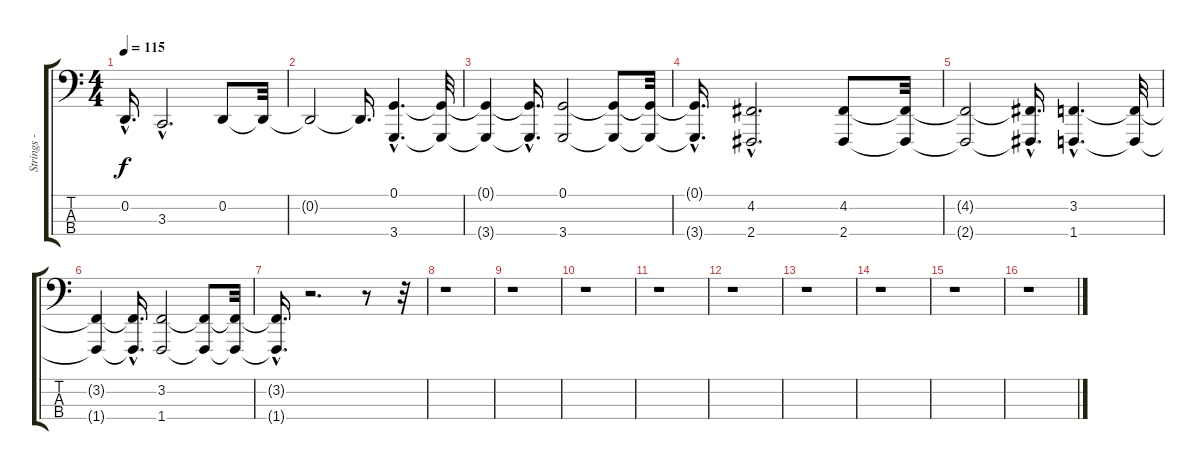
\track ("Strings - Sherinian" "Strings - ") {instrument stringensemble1}
\staff {score tabs}
\tuning (G2 D2 A1 E1) {hide}
\ts (4 4)
\tempo 115
\clef f4
\ks c
0.2{hac t}.16{d dy f} 3.3{hac}.2{d} 0.2.8 0.2{t}.32 |
0.2{t}.2 0.2{t}.16{d} (0.1{hac} 3.4{hac}).4{d} (0.1{t} 3.4{t}).32 |
(0.1{t} 3.4{t}).4 (0.1{hac t} 3.4{hac t}).16{d} (0.1 3.4).2 (0.1{t} 3.4{t}).8 (0.1{t} 3.4{t}).32 |
(0.1{t} 3.4{hac t}).16{d} (4.2{hac} 2.4{hac}).2{d} (4.2 2.4).8 (4.2{t} 2.4{t}).32 |
(4.2{t} 2.4{t}).2 (4.2{hac t} 2.4{hac t}).16{d} (3.2{hac} 1.4{hac}).4{d} (3.2{t} 1.4{t}).32 |
(3.2{t} 1.4{t}).4 (3.2{hac t} 1.4{hac t}).16{d} (3.2 1.4).2 (3.2{t} 1.4{t}).8 (3.2{t} 1.4{t}).32 |
(3.2{hac t} 1.4{hac t}).16{d} r.2{d} r.8 r.32 |
r.1 |
r.1 |
r.1 |
r.1 |
r.1 |
r.1 |
r.1 |
r.1 |
r.1
